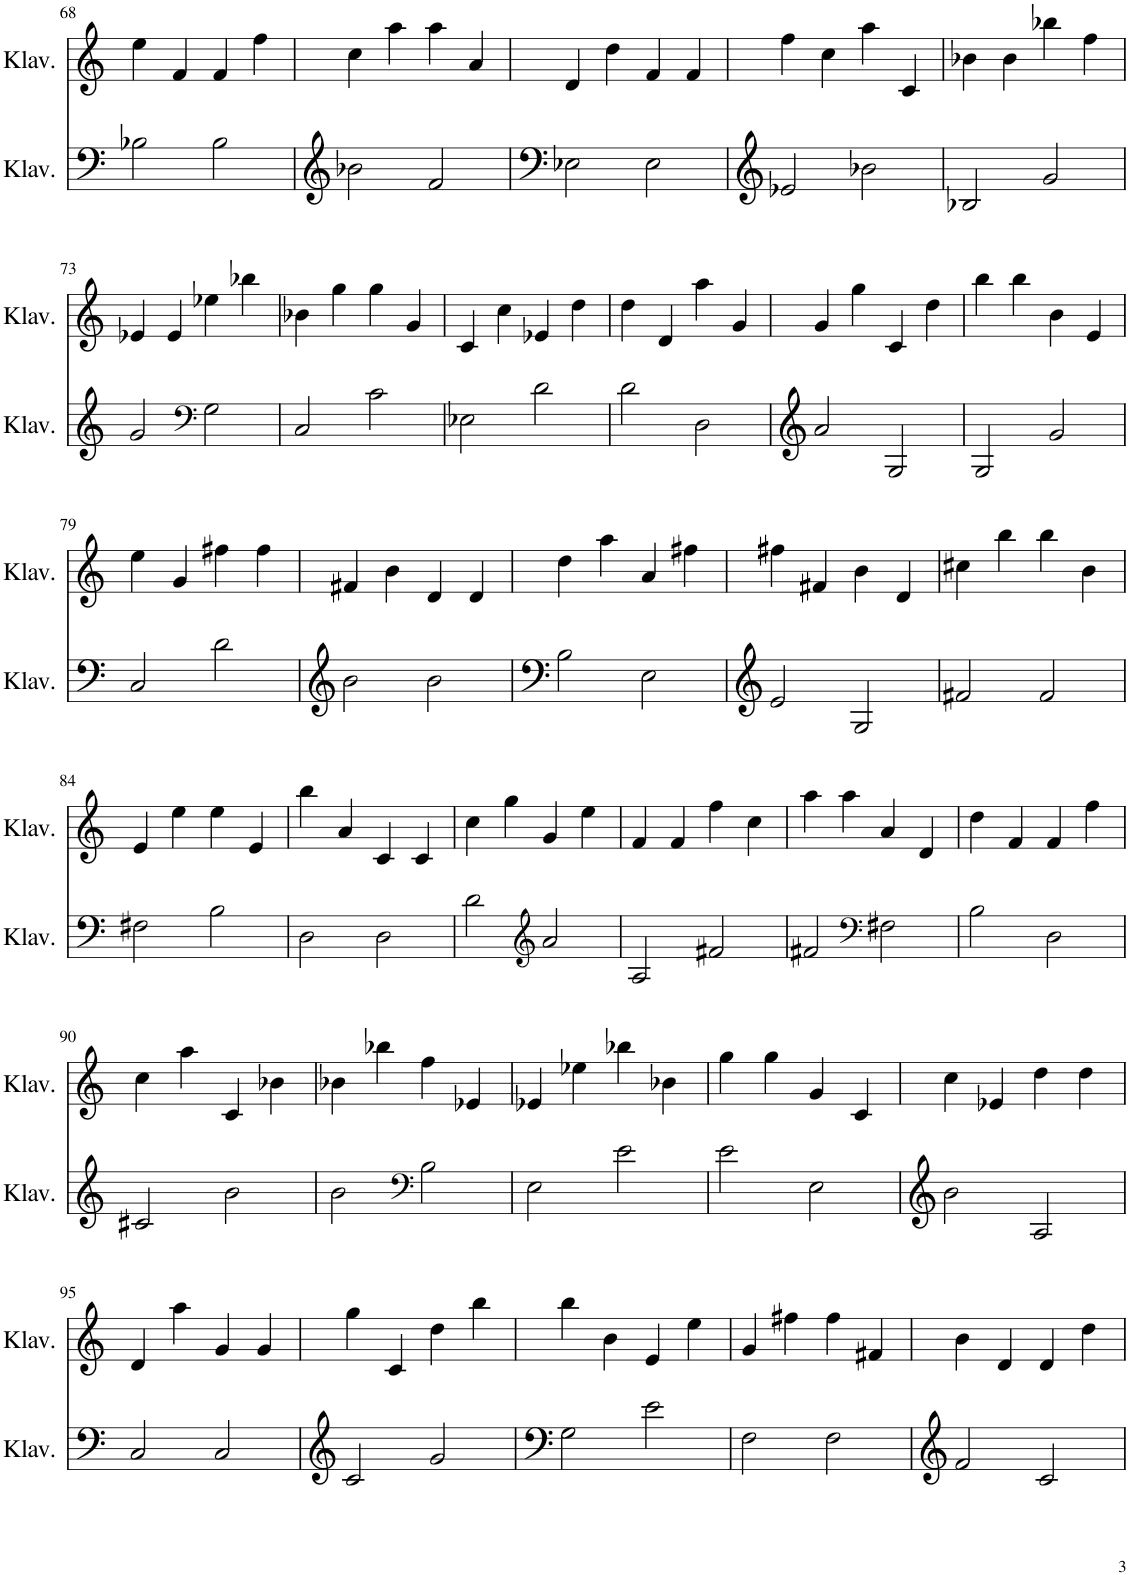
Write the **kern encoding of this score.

**kern	**kern
*part2	*part1
*staff2	*staff1
*I"Klavier	*I"Klavier
*I'Klav.	*I'Klav.
!!LO:PB:g=z
*clefF4	*clefG2
*k[]	*k[]
*M4/4	*M4/4
=68	=68
2B-X\	4ee\
.	4f/
2B-\	4f/
.	4ff\
=69	=69
2b-X\	4cc\
.	4aa\
2f/	4aa\
.	4a/
=70	=70
2E-X\	4d/
.	4dd\
2E-\	4f/
.	4f/
=71	=71
2e-X/	4ff\
.	4cc\
2b-X\	4aa\
.	4c/
=72	=72
2B-X/	4b-X\
.	4b-\
2g/	4bb-X\
.	4ff\
!!LO:LB:g=z
=73	=73
2g/	4e-X/
.	4e-/
*clefF4	*
2G\	4ee-X\
.	4bb-X\
=74	=74
2C/	4b-X\
.	4gg\
2c\	4gg\
.	4g/
=75	=75
2E-X\	4c/
.	4cc\
2d\	4e-X/
.	4dd\
=76	=76
2d\	4dd\
.	4d/
2D\	4aa\
.	4g/
=77	=77
2a/	4g/
.	4gg\
2G/	4c/
.	4dd\
=78	=78
2G/	4bb\
.	4bb\
2g/	4b\
.	4e/
!!LO:LB:g=z
=79	=79
2C/	4ee\
.	4g/
2d\	4ff#X\
.	4ff#\
=80	=80
2b\	4f#X/
.	4b\
2b\	4d/
.	4d/
=81	=81
2B\	4dd\
.	4aa\
2E\	4a/
.	4ff#X\
=82	=82
2e/	4ff#X\
.	4f#X/
2G/	4b\
.	4d/
=83	=83
2f#X/	4cc#X\
.	4bb\
2f#/	4bb\
.	4b\
!!LO:LB:g=z
=84	=84
2F#X\	4e/
.	4ee\
2B\	4ee\
.	4e/
=85	=85
2D\	4bb\
.	4a/
2D\	4c/
.	4c/
=86	=86
2d\	4cc\
.	4gg\
*clefG2	*
2a/	4g/
.	4ee\
=87	=87
2A/	4f/
.	4f/
2f#X/	4ff\
.	4cc\
=88	=88
2f#X/	4aa\
.	4aa\
*clefF4	*
2F#X\	4a/
.	4d/
=89	=89
2B\	4dd\
.	4f/
2D\	4f/
.	4ff\
!!LO:LB:g=z
=90	=90
2c#X/	4cc\
.	4aa\
2b\	4c/
.	4b-X\
=91	=91
2b\	4b-X\
.	4bb-X\
*clefF4	*
2B\	4ff\
.	4e-X/
=92	=92
2E\	4e-X/
.	4ee-X\
2e\	4bb-X\
.	4b-X\
=93	=93
2e\	4gg\
.	4gg\
2E\	4g/
.	4c/
=94	=94
2b\	4cc\
.	4e-X/
2A/	4dd\
.	4dd\
!!LO:LB:g=z
=95	=95
2C/	4d/
.	4aa\
2C/	4g/
.	4g/
=96	=96
2c/	4gg\
.	4c/
2g/	4dd\
.	4bb\
=97	=97
2G\	4bb\
.	4b\
2e\	4e/
.	4ee\
=98	=98
2F\	4g/
.	4ff#X\
2F\	4ff#\
.	4f#X/
=99	=99
2f/	4b\
.	4d/
2c/	4d/
.	4dd\
=	=
*-	*-
